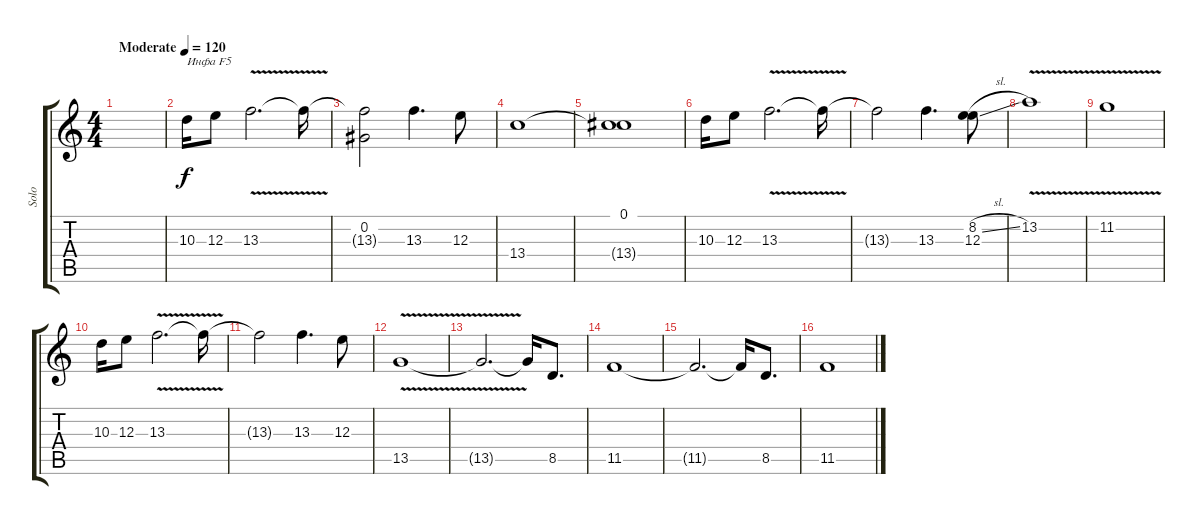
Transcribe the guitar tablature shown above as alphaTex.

\track ("Solo" "Solo") {instrument acousticguitarsteel}
\staff {score tabs}
\tuning (Db4 Ab3 E3 B2 Gb2 Db2) {hide}
\ts (4 4)
\tempo (120 "Moderate")
\clef g2
\ks c
|
10.3.16{txt "Инфа F5"} 12.3.8 13.3{v}.2{d} 13.3{t}.16 |
(0.2 13.3{t}).2 13.3.4{d} 12.3.8 |
13.4.1 |
(0.1 13.4{t}).1 |
10.3.16 12.3.8 13.3{v}.2{d} 13.3{t}.16 |
13.3{t}.2 13.3.4{d} (8.2{sl} 12.3).8 |
13.2{v}.1 |
11.2{v}.1 |
10.3.16 12.3.8 13.3{v}.2{d} 13.3{t}.16 |
13.3{t}.2 13.3.4{d} 12.3.8 |
13.5{v}.1 |
13.5{t}.2{d} 13.5{t}.16 8.5.8{d} |
11.5.1 |
11.5{t}.2{d} 11.5{t}.16 8.5.8{d} |
11.5.1
